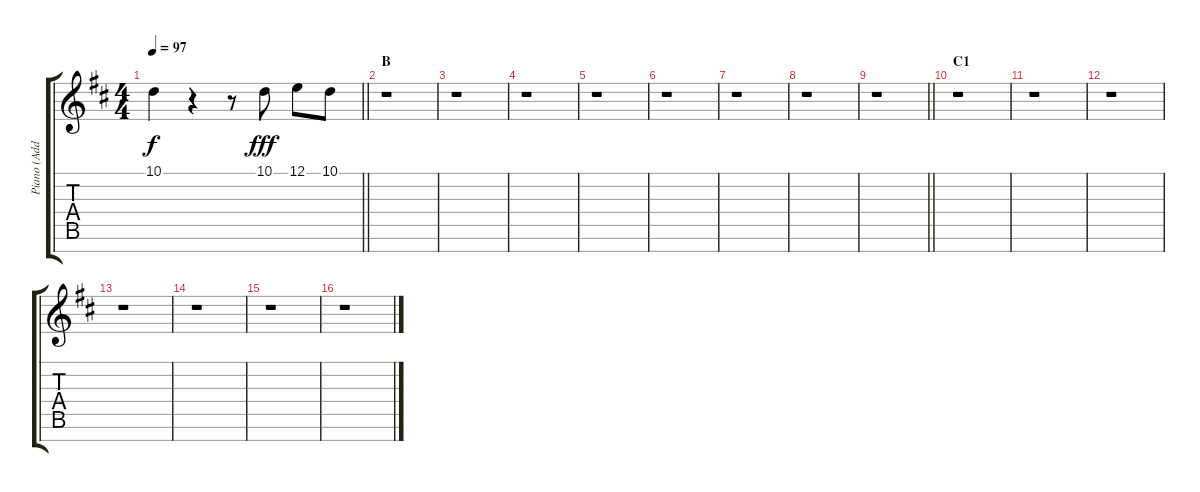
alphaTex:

\track ("Piano (Additional)" "Piano (Add") {instrument acousticgrandpiano}
\staff {score tabs}
\tuning (E4 B3 G3 D3 A2 E2 B1) {hide}
\ts (4 4)
\tempo 97
\clef g2
\barLineRight lightlight
\ks d
10.1{t}.4{dy f} r.4 r.8 10.1.8{dy fff} 12.1.8 10.1.8 |
\section ("" "B")
r.1 |
r.1 |
r.1 |
r.1 |
r.1 |
r.1 |
r.1 |
\barLineRight lightlight
r.1 |
\section ("" "C1")
r.1 |
r.1 |
r.1 |
r.1 |
r.1 |
r.1 |
r.1
